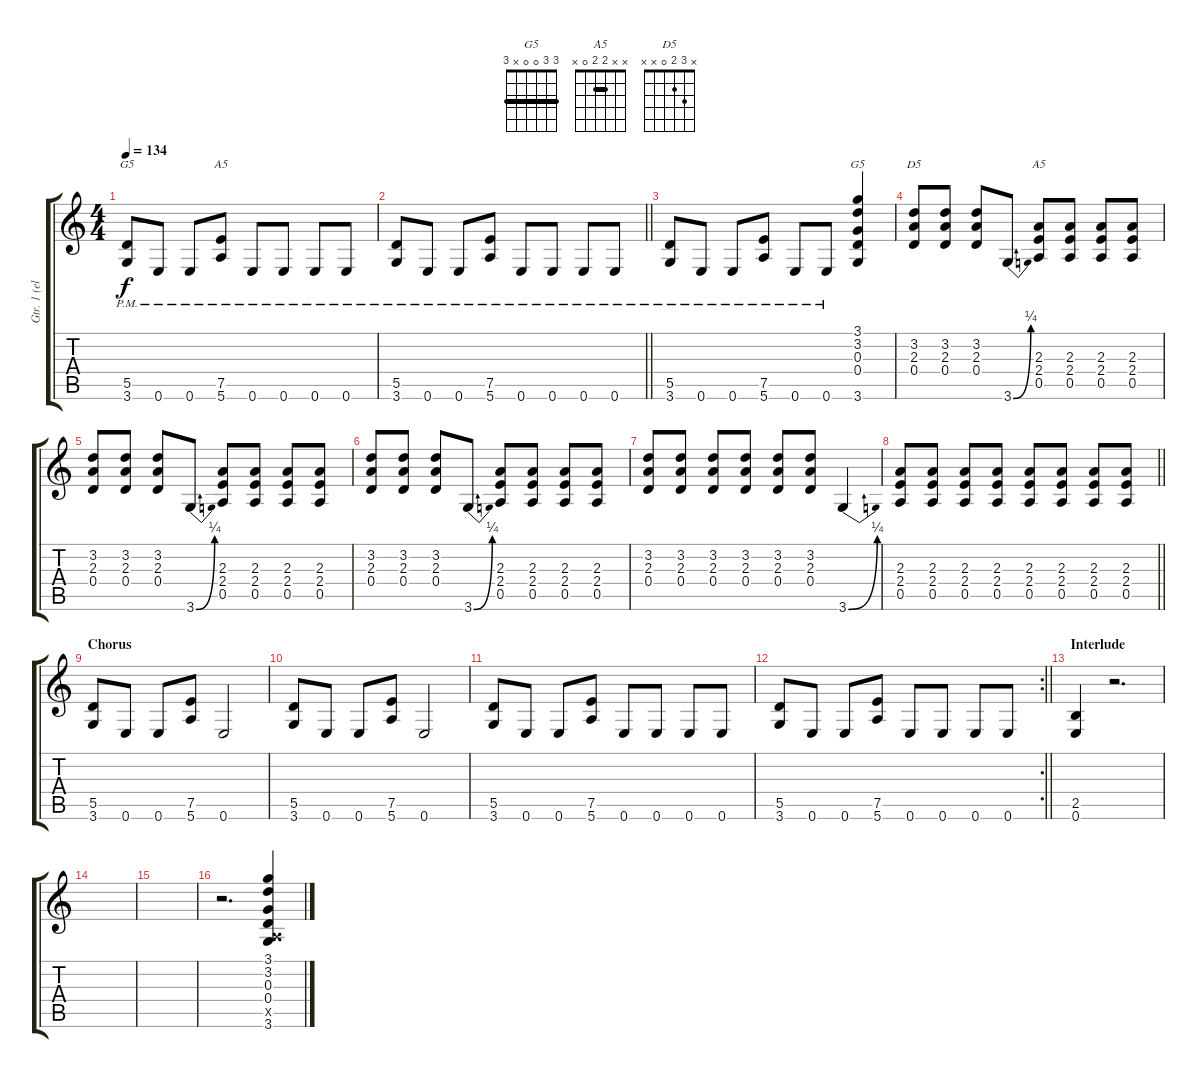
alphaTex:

\track ("Gtr. 1 (elec. w/dist.)" "Gtr. 1 (el") {instrument overdrivenguitar}
\staff {score tabs}
\tuning (E4 B3 G3 D3 A2 E2) {hide}
\chord ("G5" x x x x 5 3)
\chord ("A5" x x x x 7 5) {firstfret 5}
\chord ("G5" 3 3 0 0 x 3) {barre 3}
\chord ("D5" x 3 2 0 x x)
\chord ("A5" x x 2 2 0 x) {barre 2}
\ts (4 4)
\tempo 134
\clef g2
\ks c
(5.5{pm} 3.6{pm}).8{ch "G5" dy f} 0.6{pm}.8 0.6{pm}.8 (7.5{pm} 5.6{pm}).8{ch "A5"} 0.6{pm}.8 0.6{pm}.8 0.6{pm}.8 0.6{pm}.8 |
\barLineRight lightlight
(5.5{pm} 3.6{pm}).8 0.6{pm}.8 0.6{pm}.8 (7.5{pm} 5.6{pm}).8 0.6{pm}.8 0.6{pm}.8 0.6{pm}.8 0.6{pm}.8 |
(5.5{pm} 3.6{pm}).8 0.6{pm}.8 0.6{pm}.8 (7.5{pm} 5.6{pm}).8 0.6{pm}.8 0.6{pm}.8 (3.1 3.2 0.3 0.4 3.6).4{ch "G5"} |
(3.2 2.3 0.4).8{ch "D5"} (3.2 2.3 0.4).8 (3.2 2.3 0.4).8 3.6{be (bend 0 0 60 1)}.8 (2.3 2.4 0.5).8{ch "A5"} (2.3 2.4 0.5).8 (2.3 2.4 0.5).8 (2.3 2.4 0.5).8 |
(3.2 2.3 0.4).8 (3.2 2.3 0.4).8 (3.2 2.3 0.4).8 3.6{be (bend 0 0 60 1)}.8 (2.3 2.4 0.5).8 (2.3 2.4 0.5).8 (2.3 2.4 0.5).8 (2.3 2.4 0.5).8 |
(3.2 2.3 0.4).8 (3.2 2.3 0.4).8 (3.2 2.3 0.4).8 3.6{be (bend 0 0 60 1)}.8 (2.3 2.4 0.5).8 (2.3 2.4 0.5).8 (2.3 2.4 0.5).8 (2.3 2.4 0.5).8 |
(3.2 2.3 0.4).8 (3.2 2.3 0.4).8 (3.2 2.3 0.4).8 (3.2 2.3 0.4).8 (3.2 2.3 0.4).8 (3.2 2.3 0.4).8 3.6{be (bend 0 0 60 1)}.4 |
\barLineRight lightlight
(2.3 2.4 0.5).8 (2.3 2.4 0.5).8 (2.3 2.4 0.5).8 (2.3 2.4 0.5).8 (2.3 2.4 0.5).8 (2.3 2.4 0.5).8 (2.3 2.4 0.5).8 (2.3 2.4 0.5).8 |
\section ("" "Chorus")
(5.5 3.6).8 0.6.8 0.6.8 (7.5 5.6).8 0.6.2 |
(5.5 3.6).8 0.6.8 0.6.8 (7.5 5.6).8 0.6.2 |
(5.5 3.6).8 0.6.8 0.6.8 (7.5 5.6).8 0.6.8 0.6.8 0.6.8 0.6.8 |
\rc 2
\barLineRight lightlight
(5.5 3.6).8 0.6.8 0.6.8 (7.5 5.6).8 0.6.8 0.6.8 0.6.8 0.6.8 |
\section ("" "Interlude")
(2.5 0.6).4 r.2{d} |
|
|
r.2{d} (3.1 3.2 0.3 0.4 0.5{x} 3.6).4
